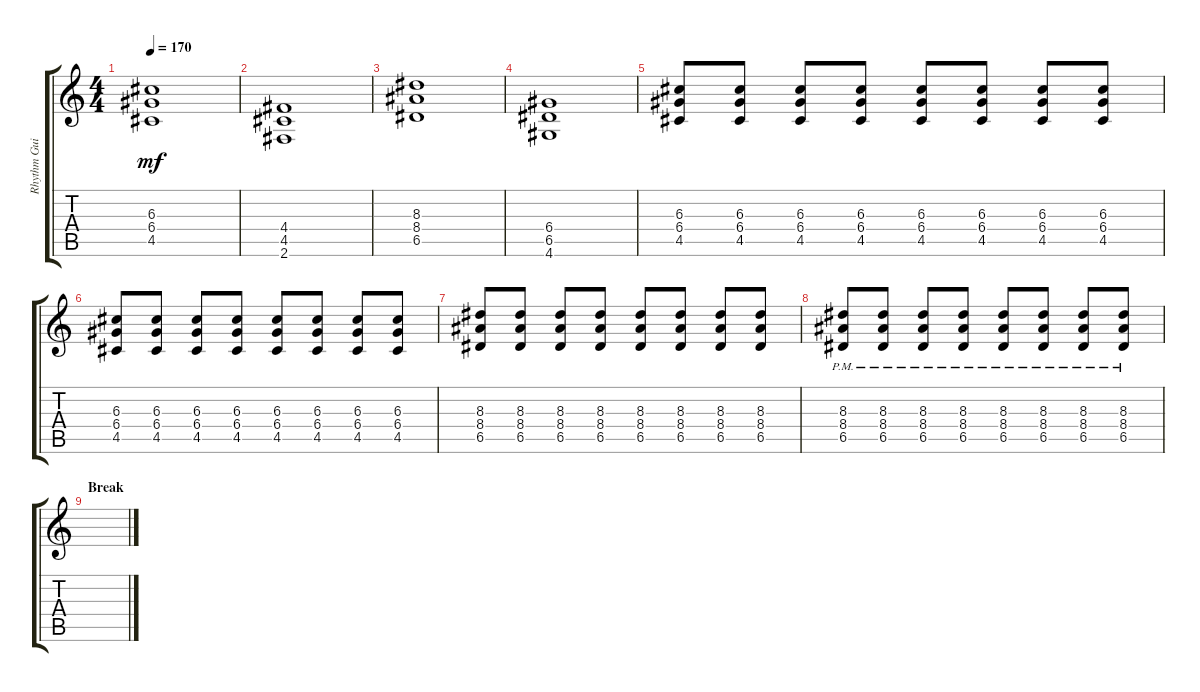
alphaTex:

\track ("Rhythm Guitar" "Rhythm Gui") {instrument distortionguitar}
\staff {score tabs}
\tuning (E4 B3 G3 D3 A2 E2) {hide}
\ts (4 4)
\tempo 170
\clef g2
\ks c
(6.3 6.4 4.5).1{dy mf} |
(4.4 4.5 2.6).1 |
(8.3 8.4 6.5).1 |
(6.4 6.5 4.6).1 |
(6.3 6.4 4.5).8 (6.3 6.4 4.5).8 (6.3 6.4 4.5).8 (6.3 6.4 4.5).8 (6.3 6.4 4.5).8 (6.3 6.4 4.5).8 (6.3 6.4 4.5).8 (6.3 6.4 4.5).8 |
(6.3 6.4 4.5).8 (6.3 6.4 4.5).8 (6.3 6.4 4.5).8 (6.3 6.4 4.5).8 (6.3 6.4 4.5).8 (6.3 6.4 4.5).8 (6.3 6.4 4.5).8 (6.3 6.4 4.5).8 |
(8.3 8.4 6.5).8 (8.3 8.4 6.5).8 (8.3 8.4 6.5).8 (8.3 8.4 6.5).8 (8.3 8.4 6.5).8 (8.3 8.4 6.5).8 (8.3 8.4 6.5).8 (8.3 8.4 6.5).8 |
(8.3{pm} 8.4{pm} 6.5{pm}).8 (8.3{pm} 8.4{pm} 6.5{pm}).8 (8.3{pm} 8.4{pm} 6.5{pm}).8 (8.3{pm} 8.4{pm} 6.5{pm}).8 (8.3{pm} 8.4{pm} 6.5{pm}).8 (8.3{pm} 8.4{pm} 6.5{pm}).8 (8.3{pm} 8.4{pm} 6.5{pm}).8 (8.3{pm} 8.4{pm} 6.5{pm}).8 |
\section ("" "Break")
